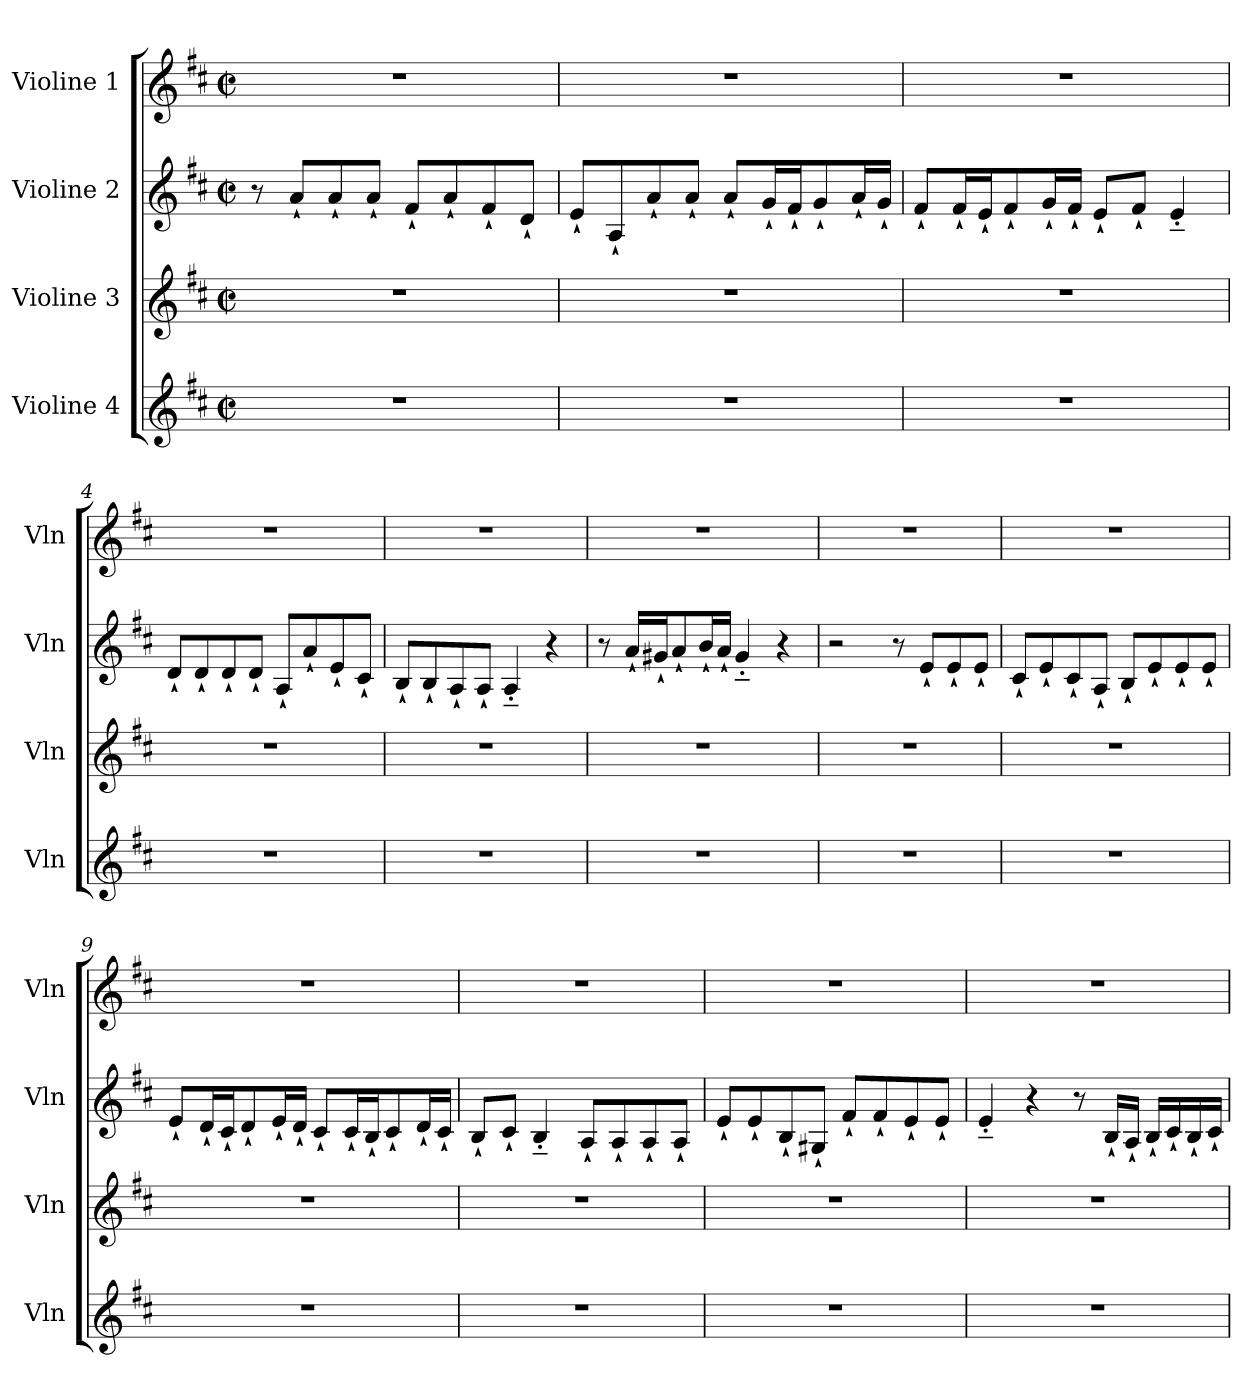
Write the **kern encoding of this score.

**kern	**kern	**kern	**kern
*part4	*part3	*part2	*part1
*staff4	*staff3	*staff2	*staff1
*I"Violine 4	*I"Violine 3	*I"Violine 2	*I"Violine 1
*I'Vln	*I'Vln	*I'Vln	*I'Vln
*clefG2	*clefG2	*clefG2	*clefG2
*k[f#c#]	*k[f#c#]	*k[f#c#]	*k[f#c#]
*D:	*D:	*D:	*D:
*M2/2	*M2/2	*M2/2	*M2/2
*met(c|)	*met(c|)	*met(c|)	*met(c|)
*MM140	*MM140	*MM140	*MM140
=1	=1	=1	=1
1r	1r	8r	1r
.	.	8a`/L	.
.	.	8a`/	.
.	.	8a`/J	.
.	.	8f#`/L	.
.	.	8a`/	.
.	.	8f#`/	.
.	.	8d`/J	.
=2	=2	=2	=2
1r	1r	8e`/L	1r
.	.	8A`/	.
.	.	8a`/	.
.	.	8a`/J	.
.	.	8a`/L	.
.	.	16g`/L	.
.	.	16f#`/J	.
.	.	8g`/	.
.	.	16a`/L	.
.	.	16g`/JJ	.
=3	=3	=3	=3
1r	1r	8f#`/L	1r
.	.	16f#`/L	.
.	.	16e`/J	.
.	.	8f#`/	.
.	.	16g`/L	.
.	.	16f#`/JJ	.
.	.	8e`/L	.
.	.	8f#`/J	.
.	.	4e~'/	.
=4	=4	=4	=4
1r	1r	8d`/L	1r
.	.	8d`/	.
.	.	8d`/	.
.	.	8d`/J	.
.	.	8A`/L	.
.	.	8a`/	.
.	.	8e`/	.
.	.	8c#`/J	.
!!LO:LB:g=z
=5	=5	=5	=5
1r	1r	8B`/L	1r
.	.	8B`/	.
.	.	8A`/	.
.	.	8A`/J	.
.	.	4A~'/	.
.	.	4r	.
=6	=6	=6	=6
1r	1r	8r	1r
.	.	16a`/LL	.
.	.	16g#X`/J	.
.	.	8a`/	.
.	.	16b`/L	.
.	.	16a`/JJ	.
.	.	4g#~'/	.
.	.	4r	.
=7	=7	=7	=7
1r	1r	2r	1r
.	.	8r	.
.	.	8e`/L	.
.	.	8e`/	.
.	.	8e`/J	.
=8	=8	=8	=8
1r	1r	8c#`/L	1r
.	.	8e`/	.
.	.	8c#`/	.
.	.	8A`/J	.
.	.	8B`/L	.
.	.	8e`/	.
.	.	8e`/	.
.	.	8e`/J	.
=9	=9	=9	=9
1r	1r	8e`/L	1r
.	.	16d`/L	.
.	.	16c#`/J	.
.	.	8d`/	.
.	.	16e`/L	.
.	.	16d`/JJ	.
.	.	8c#`/L	.
.	.	16c#`/L	.
.	.	16B`/J	.
.	.	8c#`/	.
.	.	16d`/L	.
.	.	16c#`/JJ	.
!!LO:PB:g=z
=10	=10	=10	=10
1r	1r	8B`/L	1r
.	.	8c#`/J	.
.	.	4B~'/	.
.	.	8A`/L	.
.	.	8A`/	.
.	.	8A`/	.
.	.	8A`/J	.
=11	=11	=11	=11
1r	1r	8e`/L	1r
.	.	8e`/	.
.	.	8B`/	.
.	.	8G#X`/J	.
.	.	8f#`/L	.
.	.	8f#`/	.
.	.	8e`/	.
.	.	8e`/J	.
=12	=12	=12	=12
1r	1r	4e~'/	1r
.	.	4r	.
.	.	8r	.
.	.	16B`/LL	.
.	.	16A`/JJ	.
.	.	16B`/LL	.
.	.	16c#`/	.
.	.	16B`/	.
.	.	16c#`/JJ	.
=	=	=	=
*-	*-	*-	*-
